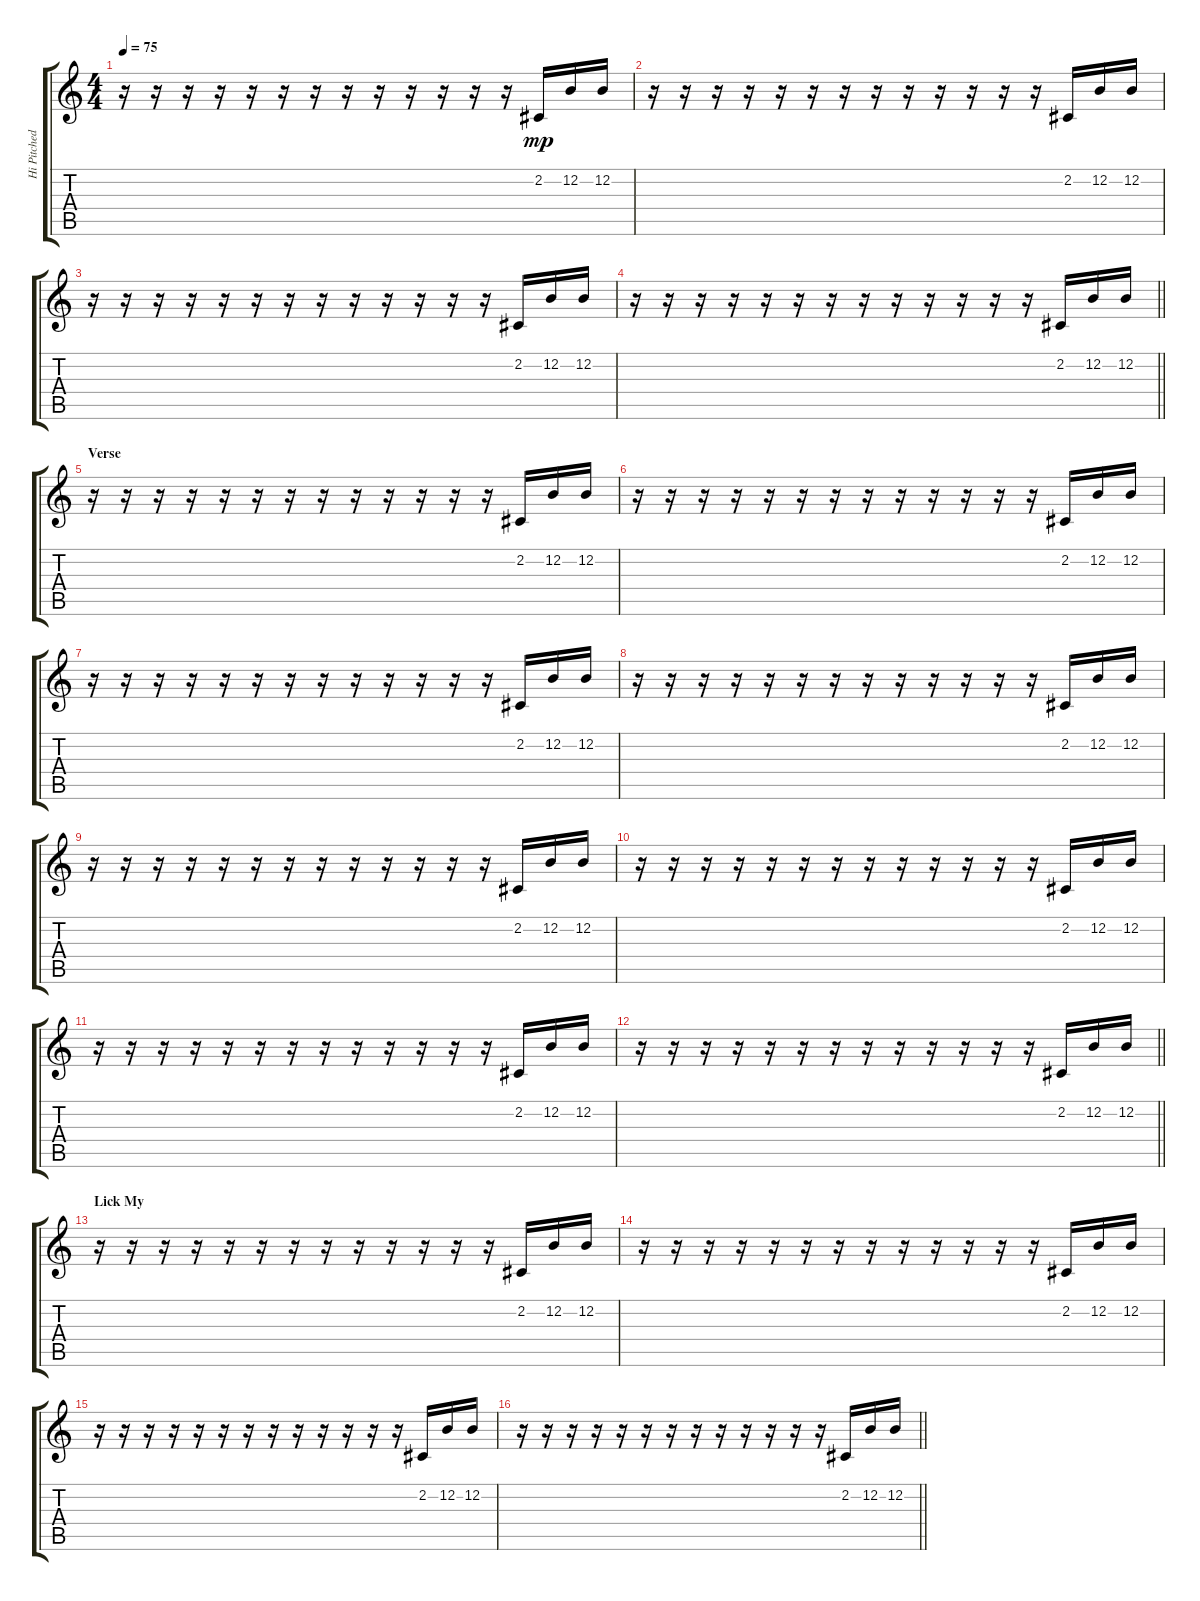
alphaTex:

\track ("Hi Pitched Tom" "Hi Pitched") {instrument woodblock}
\staff {score tabs}
\tuning (E4 B3 G3 D3 A2 E2) {hide}
\ts (4 4)
\tempo 75
\clef g2
\ks c
r.16{dy mp} r.16 r.16 r.16 r.16 r.16 r.16 r.16 r.16 r.16 r.16 r.16 r.16 2.2.16 12.2.16 12.2.16 |
r.16 r.16 r.16 r.16 r.16 r.16 r.16 r.16 r.16 r.16 r.16 r.16 r.16 2.2.16 12.2.16 12.2.16 |
r.16 r.16 r.16 r.16 r.16 r.16 r.16 r.16 r.16 r.16 r.16 r.16 r.16 2.2.16 12.2.16 12.2.16 |
\barLineRight lightlight
r.16 r.16 r.16 r.16 r.16 r.16 r.16 r.16 r.16 r.16 r.16 r.16 r.16 2.2.16 12.2.16 12.2.16 |
\section ("" "Verse")
r.16 r.16 r.16 r.16 r.16 r.16 r.16 r.16 r.16 r.16 r.16 r.16 r.16 2.2.16 12.2.16 12.2.16 |
r.16 r.16 r.16 r.16 r.16 r.16 r.16 r.16 r.16 r.16 r.16 r.16 r.16 2.2.16 12.2.16 12.2.16 |
r.16 r.16 r.16 r.16 r.16 r.16 r.16 r.16 r.16 r.16 r.16 r.16 r.16 2.2.16 12.2.16 12.2.16 |
r.16 r.16 r.16 r.16 r.16 r.16 r.16 r.16 r.16 r.16 r.16 r.16 r.16 2.2.16 12.2.16 12.2.16 |
r.16 r.16 r.16 r.16 r.16 r.16 r.16 r.16 r.16 r.16 r.16 r.16 r.16 2.2.16 12.2.16 12.2.16 |
r.16 r.16 r.16 r.16 r.16 r.16 r.16 r.16 r.16 r.16 r.16 r.16 r.16 2.2.16 12.2.16 12.2.16 |
r.16 r.16 r.16 r.16 r.16 r.16 r.16 r.16 r.16 r.16 r.16 r.16 r.16 2.2.16 12.2.16 12.2.16 |
\barLineRight lightlight
r.16 r.16 r.16 r.16 r.16 r.16 r.16 r.16 r.16 r.16 r.16 r.16 r.16 2.2.16 12.2.16 12.2.16 |
\section ("" "Lick My")
r.16 r.16 r.16 r.16 r.16 r.16 r.16 r.16 r.16 r.16 r.16 r.16 r.16 2.2.16 12.2.16 12.2.16 |
r.16 r.16 r.16 r.16 r.16 r.16 r.16 r.16 r.16 r.16 r.16 r.16 r.16 2.2.16 12.2.16 12.2.16 |
r.16 r.16 r.16 r.16 r.16 r.16 r.16 r.16 r.16 r.16 r.16 r.16 r.16 2.2.16 12.2.16 12.2.16 |
\barLineRight lightlight
r.16 r.16 r.16 r.16 r.16 r.16 r.16 r.16 r.16 r.16 r.16 r.16 r.16 2.2.16 12.2.16 12.2.16
